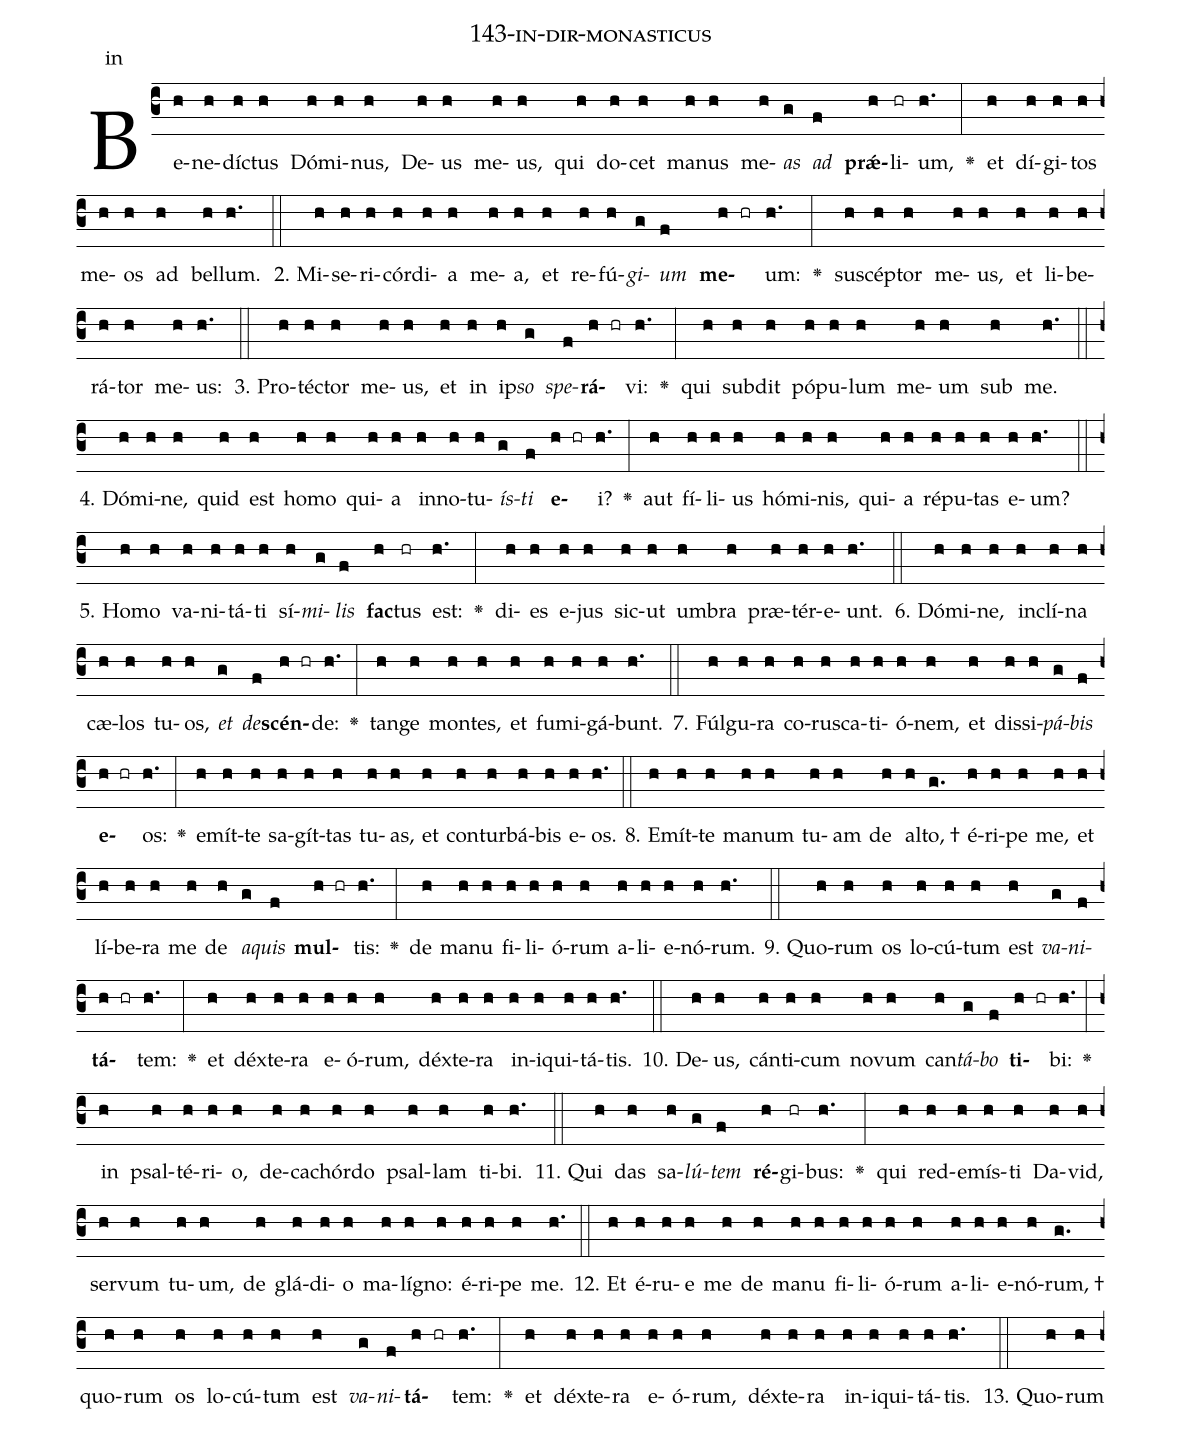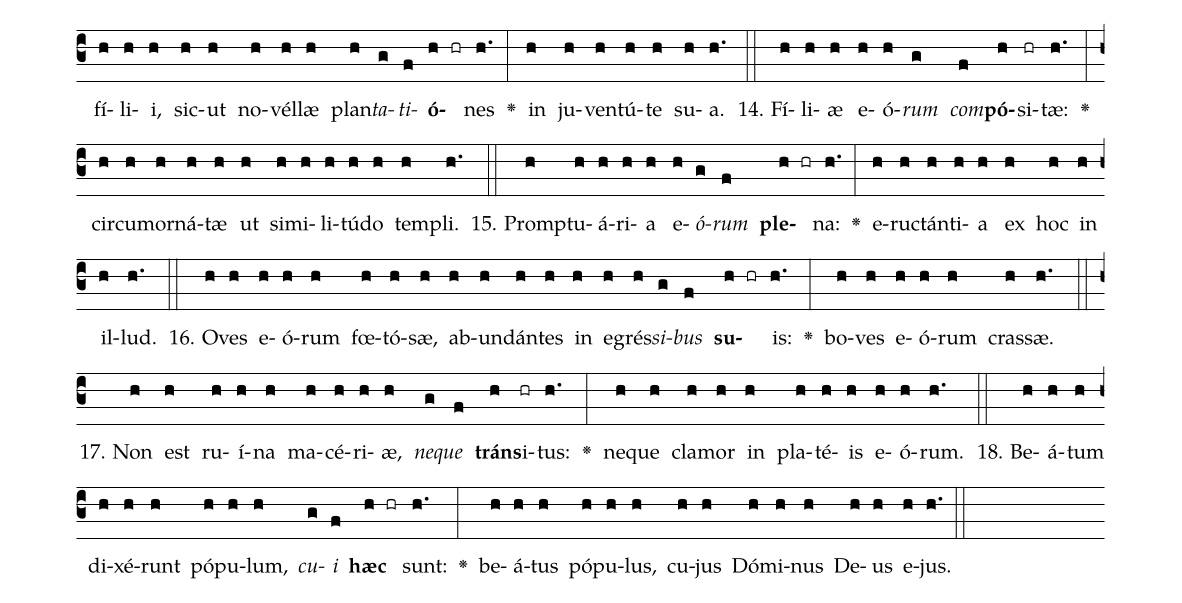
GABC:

name: 143-in-dir-monasticus;
annotation: in;
%%
(c3)Be(h)ne(h)díc(h)tus(h) Dó(h)mi(h)nus,(h) De(h)us(h) me(h)us,(h) qui(h) do(h)cet(h) ma(h)nus(h) me(h)<i>as</i>(g) <i>ad</i>(f) <b>prǽ</b>(h)li(hr)um,(h.) <v>\greheightstar</v>(:) et(h) dí(h)gi(h)tos(h) me(h)os(h) ad(h) bel(h)lum.(h.) (::)
2. Mi(h)se(h)ri(h)cór(h)di(h)a(h) me(h)a,(h) et(h) re(h)fú(h)<i>gi</i>(g)<i>um</i>(f) <b>me</b>(h hr)um:(h.) <v>\greheightstar</v>(:) su(h)scép(h)tor(h) me(h)us,(h) et(h) li(h)be(h)rá(h)tor(h) me(h)us:(h.) (::)
3. Pro(h)téc(h)tor(h) me(h)us,(h) et(h) in(h) ip(h)<i>so</i>(g) <i>spe</i>(f)<b>rá</b>(h hr)vi:(h.) <v>\greheightstar</v>(:) qui(h) sub(h)dit(h) pó(h)pu(h)lum(h) me(h)um(h) sub(h) me.(h.) (::)
4. Dó(h)mi(h)ne,(h) quid(h) est(h) ho(h)mo(h) qui(h)a(h) in(h)no(h)tu(h)<i>ís</i>(g)<i>ti</i>(f) <b>e</b>(h hr)i?(h.) <v>\greheightstar</v>(:) aut(h) fí(h)li(h)us(h) hó(h)mi(h)nis,(h) qui(h)a(h) ré(h)pu(h)tas(h) e(h)um?(h.) (::)
5. Ho(h)mo(h) va(h)ni(h)tá(h)ti(h) sí(h)<i>mi</i>(g)<i>lis</i>(f) <b>fac</b>(h)tus(hr) est:(h.) <v>\greheightstar</v>(:) di(h)es(h) e(h)jus(h) sic(h)ut(h) um(h)bra(h) præ(h)tér(h)e(h)unt.(h.) (::)
6. Dó(h)mi(h)ne,(h) in(h)clí(h)na(h) cæ(h)los(h) tu(h)os,(h) <i>et</i>(g) <i>de</i>(f)<b>scén</b>(h hr)de:(h.) <v>\greheightstar</v>(:) tan(h)ge(h) mon(h)tes,(h) et(h) fu(h)mi(h)gá(h)bunt.(h.) (::)
7. Fúl(h)gu(h)ra(h) co(h)rus(h)ca(h)ti(h)ó(h)nem,(h) et(h) dis(h)si(h)<i>pá</i>(g)<i>bis</i>(f) <b>e</b>(h hr)os:(h.) <v>\greheightstar</v>(:) e(h)mít(h)te(h) sa(h)gít(h)tas(h) tu(h)as,(h) et(h) con(h)tur(h)bá(h)bis(h) e(h)os.(h.) (::)
8. E(h)mít(h)te(h) ma(h)num(h) tu(h)am(h) de(h) al(h)to, †(g.) é(h)ri(h)pe(h) me,(h) et(h) lí(h)be(h)ra(h) me(h) de(h) <i>a</i>(g)<i>quis</i>(f) <b>mul</b>(h hr)tis:(h.) <v>\greheightstar</v>(:) de(h) ma(h)nu(h) fi(h)li(h)ó(h)rum(h) a(h)li(h)e(h)nó(h)rum.(h.) (::)
9. Quo(h)rum(h) os(h) lo(h)cú(h)tum(h) est(h) <i>va</i>(g)<i>ni</i>(f)<b>tá</b>(h hr)tem:(h.) <v>\greheightstar</v>(:) et(h) déx(h)te(h)ra(h) e(h)ó(h)rum,(h) déx(h)te(h)ra(h) in(h)i(h)qui(h)tá(h)tis.(h.) (::)
10. De(h)us,(h) cán(h)ti(h)cum(h) no(h)vum(h) can(h)<i>tá</i>(g)<i>bo</i>(f) <b>ti</b>(h hr)bi:(h.) <v>\greheightstar</v>(:) in(h) psal(h)té(h)ri(h)o,(h) de(h)ca(h)chór(h)do(h) psal(h)lam(h) ti(h)bi.(h.) (::)
11. Qui(h) das(h) sa(h)<i>lú</i>(g)<i>tem</i>(f) <b>ré</b>(h)gi(hr)bus:(h.) <v>\greheightstar</v>(:) qui(h) red(h)e(h)mís(h)ti(h) Da(h)vid,(h) ser(h)vum(h) tu(h)um,(h) de(h) glá(h)di(h)o(h) ma(h)lí(h)gno:(h) é(h)ri(h)pe(h) me.(h.) (::)
12. Et(h) é(h)ru(h)e(h) me(h) de(h) ma(h)nu(h) fi(h)li(h)ó(h)rum(h) a(h)li(h)e(h)nó(h)rum, †(g.) quo(h)rum(h) os(h) lo(h)cú(h)tum(h) est(h) <i>va</i>(g)<i>ni</i>(f)<b>tá</b>(h hr)tem:(h.) <v>\greheightstar</v>(:) et(h) déx(h)te(h)ra(h) e(h)ó(h)rum,(h) déx(h)te(h)ra(h) in(h)i(h)qui(h)tá(h)tis.(h.) (::)
13. Quo(h)rum(h) fí(h)li(h)i,(h) sic(h)ut(h) no(h)vél(h)læ(h) plan(h)<i>ta</i>(g)<i>ti</i>(f)<b>ó</b>(h hr)nes(h.) <v>\greheightstar</v>(:) in(h) ju(h)ven(h)tú(h)te(h) su(h)a.(h.) (::)
14. Fí(h)li(h)æ(h) e(h)ó(h)<i>rum</i>(g) <i>com</i>(f)<b>pó</b>(h)si(hr)tæ:(h.) <v>\greheightstar</v>(:) cir(h)cum(h)or(h)ná(h)tæ(h) ut(h) si(h)mi(h)li(h)tú(h)do(h) tem(h)pli.(h.) (::)
15. Promp(h)tu(h)á(h)ri(h)a(h) e(h)<i>ó</i>(g)<i>rum</i>(f) <b>ple</b>(h hr)na:(h.) <v>\greheightstar</v>(:) e(h)ruc(h)tán(h)ti(h)a(h) ex(h) hoc(h) in(h) il(h)lud.(h.) (::)
16. O(h)ves(h) e(h)ó(h)rum(h) fœ(h)tó(h)sæ,(h) ab(h)un(h)dán(h)tes(h) in(h) e(h)grés(h)<i>si</i>(g)<i>bus</i>(f) <b>su</b>(h hr)is:(h.) <v>\greheightstar</v>(:) bo(h)ves(h) e(h)ó(h)rum(h) cras(h)sæ.(h.) (::)
17. Non(h) est(h) ru(h)í(h)na(h) ma(h)cé(h)ri(h)æ,(h) <i>ne</i>(g)<i>que</i>(f) <b>tráns</b>(h)i(hr)tus:(h.) <v>\greheightstar</v>(:) ne(h)que(h) cla(h)mor(h) in(h) pla(h)té(h)is(h) e(h)ó(h)rum.(h.) (::)
18. Be(h)á(h)tum(h) di(h)xé(h)runt(h) pó(h)pu(h)lum,(h) <i>cu</i>(g)<i>i</i>(f) <b>hæc</b>(h hr) sunt:(h.) <v>\greheightstar</v>(:) be(h)á(h)tus(h) pó(h)pu(h)lus,(h) cu(h)jus(h) Dó(h)mi(h)nus(h) De(h)us(h) e(h)jus.(h.) (::)
